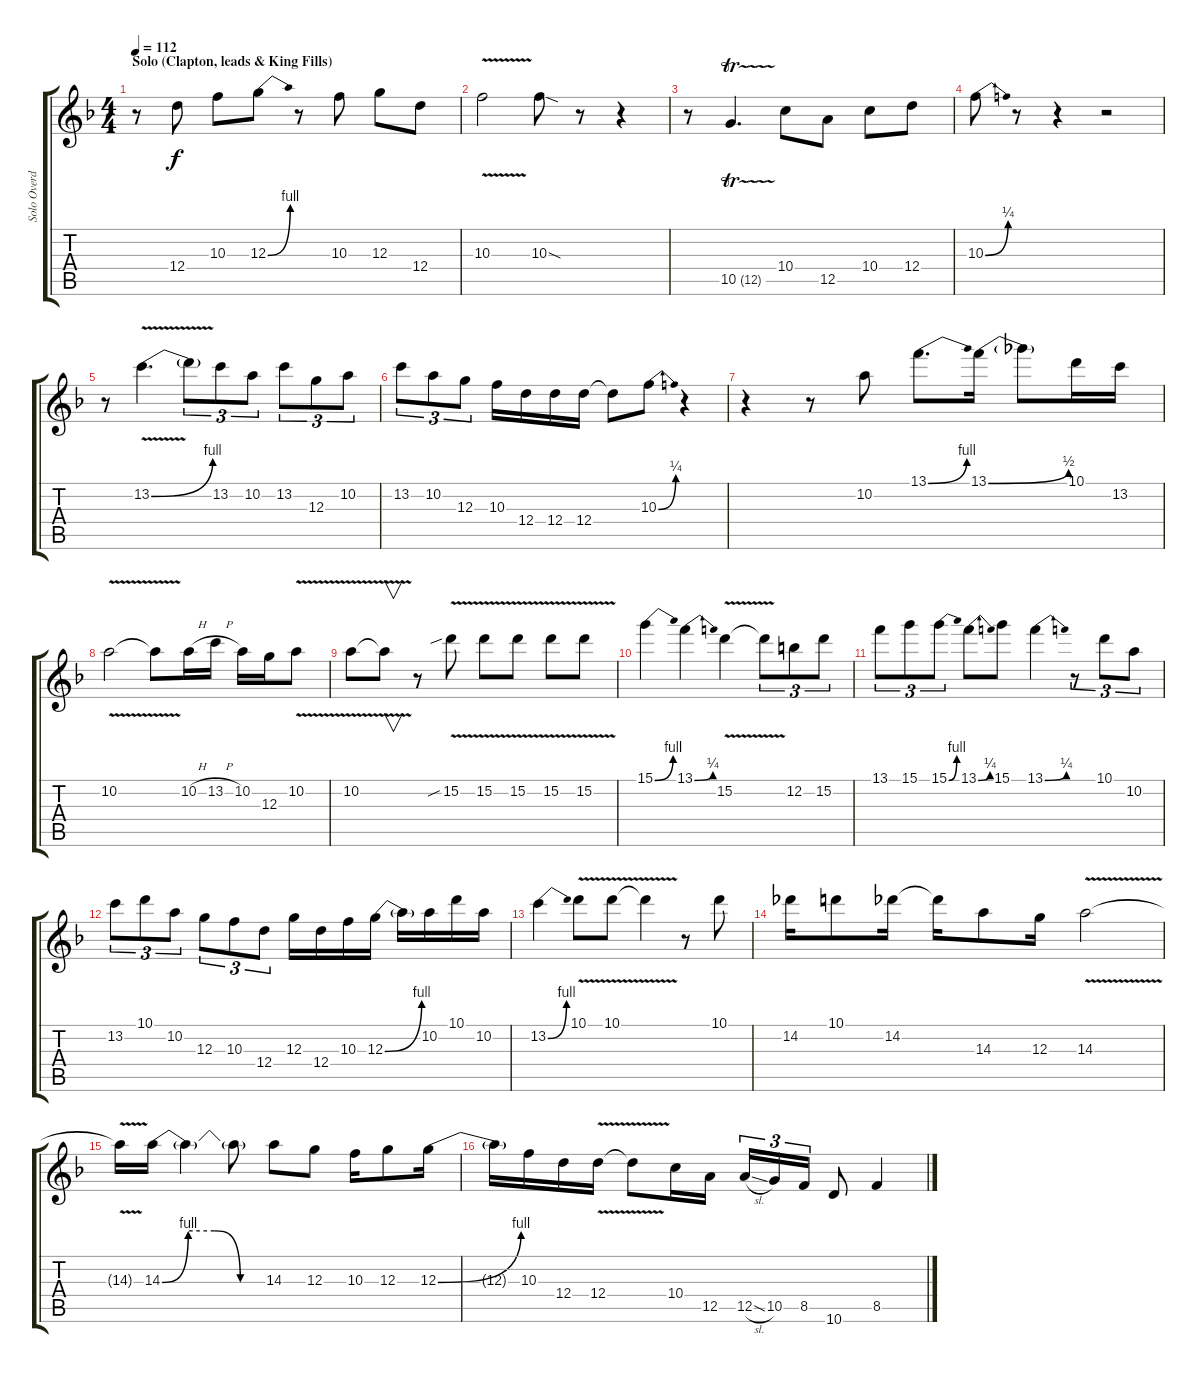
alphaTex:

\track ("Solo Overdubs" "Solo Overd") {instrument electricguitarjazz}
\staff {score tabs}
\tuning (E4 B3 G3 D3 A2 E2) {hide}
\ts (4 4)
\section ("" "Solo (Clapton, leads & King Fills)")
\tempo 112
\clef g2
\ks f
r.8{dy f} 12.4.8 10.3.8 12.3{be (bend 0 0 60 4)}.8 r.8 10.3.8 12.3.8 12.4.8 |
10.3{v}.2 10.3{sod}.8 r.8 r.4 |
r.8 10.5{tr (12 32)}.4{d} 10.4.8 12.5.8 10.4.8 12.4.8 |
10.3{be (bend 0 0 60 1)}.8 r.8 r.4 r.2 |
r.8 13.2{be (bend 0 0 60 4) v}.4{d} 13.2{t}.8{tu (3 2)} 13.2.8{tu (3 2)} 10.2.8{tu (3 2)} 13.2.8{tu (3 2)} 12.3.8{tu (3 2)} 10.2.8{tu (3 2)} |
13.2.8{tu (3 2)} 10.2.8{tu (3 2)} 12.3.8{tu (3 2)} 10.3.16 12.4.16 12.4.16 12.4.16 12.4{t}.8 10.3{be (bend 0 0 60 1)}.8 r.4 |
r.4 r.8 10.2.8 13.1{be (bend 0 0 60 4)}.8{d} 13.1{be (bend 0 0 60 2)}.16 13.1{t}.8 10.1.16 13.2.16 |
10.2{v}.2 10.2{t}.8 10.2{h}.16 13.2{h}.16 10.2.16 12.3.16 10.2{v}.8 |
10.2{v}.8 10.2{t}.8{v} r.8 15.2{v sib}.8 15.2{v}.8 15.2{v}.8 15.2{v}.8 15.2{v}.8 |
15.1{be (bend 0 0 60 4)}.4 13.1{be (bend 0 0 60 1)}.4 15.2{v}.4 15.2{t}.8{tu (3 2)} 12.2.8{tu (3 2)} 15.2.8{tu (3 2)} |
13.1.8{tu (3 2)} 15.1.8{tu (3 2)} 15.1{be (bend 0 0 60 4)}.8{tu (3 2)} 13.1{be (bend 0 0 60 1)}.8 15.1.8 13.1{be (bend 0 0 60 1)}.4 r.8{tu (3 2)} 10.1.8{tu (3 2)} 10.2.8{tu (3 2)} |
13.2.8{tu (3 2)} 10.1.8{tu (3 2)} 10.2.8{tu (3 2)} 12.3.8{tu (3 2)} 10.3.8{tu (3 2)} 12.4.8{tu (3 2)} 12.3.16 12.4.16 10.3.16 12.3{be (bend 0 0 60 4)}.16 12.3{t}.16 10.2.16 10.1.16 10.2.16 |
13.2{be (bend 0 0 60 4)}.4 10.1{v}.8 10.1{v}.8 10.1{t}.4 r.8 10.1.8 |
14.2.16 10.1.8 14.2.16 14.2{t}.16 14.3.8 12.3.16 14.3{v}.2 |
14.3{t}.16 14.3{be (custom 0 0 15 4 30 4 45 0 60 0)}.16 14.3{t}.4 14.3{t}.8 14.3.8 12.3.8 10.3.16 12.3.8 12.3{be (bend 0 0 60 4)}.16 |
12.3{t}.16 10.3.16 12.4.16 12.4{v}.16 12.4{t}.8 10.4.16 12.5.16 12.5{sl}.16{tu (3 2)} 10.5.16{tu (3 2)} 8.5.16{tu (3 2)} 10.6.8 8.5.4
